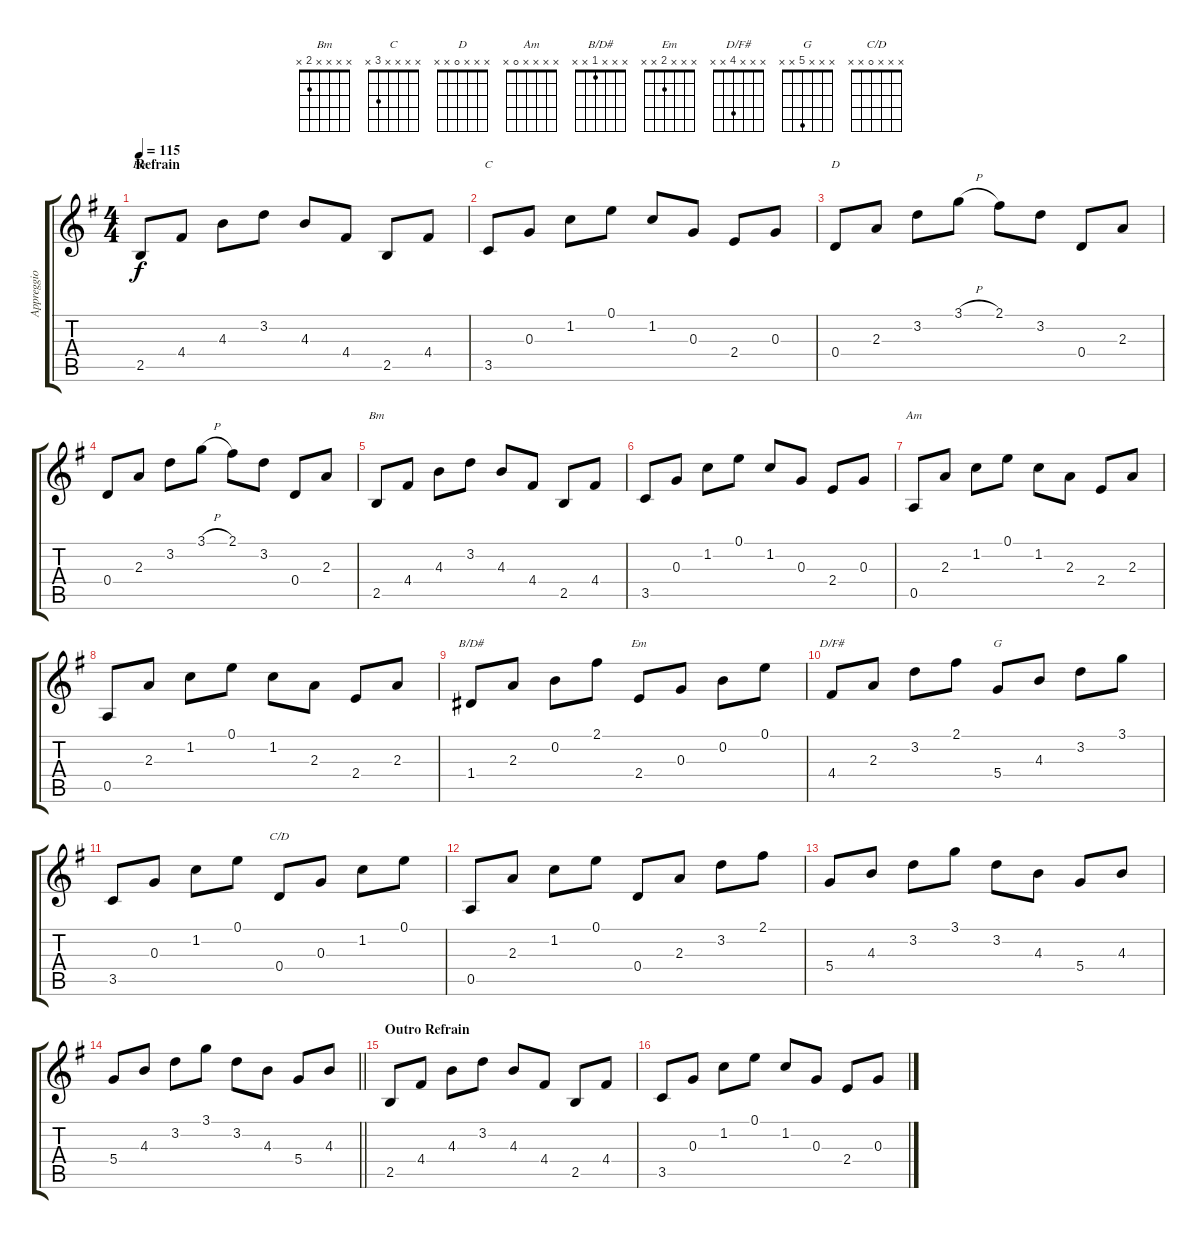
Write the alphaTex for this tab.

\track ("Appreggio Guitar" "Appreggio ") {instrument acousticguitarsteel}
\staff {score tabs}
\tuning (E4 B3 G3 D3 A2 E2) {hide}
\chord ("Bm" 2 3 4 0 2 x)
\chord ("C" x x x x 3 x)
\chord ("D" x x x 0 x x)
\chord ("Bm" x x x x 2 x)
\chord ("Am" x x x x 0 x)
\chord ("B/D#" x x x 1 x x)
\chord ("Em" x x x 2 x x)
\chord ("D/F#" x x x 4 x x)
\chord ("G" x x x 5 x x)
\chord ("C/D" x x x 0 x x)
\ts (4 4)
\section ("" "Refrain")
\tempo 115
\clef g2
\ks eminor
2.5.8{ch "Bm" dy f} 4.4.8 4.3.8 3.2.8 4.3.8 4.4.8 2.5.8 4.4.8 |
3.5.8{ch "C"} 0.3.8 1.2.8 0.1.8 1.2.8 0.3.8 2.4.8 0.3.8 |
0.4.8{ch "D"} 2.3.8 3.2.8 3.1{h}.8 2.1.8 3.2.8 0.4.8 2.3.8 |
0.4.8 2.3.8 3.2.8 3.1{h}.8 2.1.8 3.2.8 0.4.8 2.3.8 |
2.5.8{ch "Bm"} 4.4.8 4.3.8 3.2.8 4.3.8 4.4.8 2.5.8 4.4.8 |
3.5.8 0.3.8 1.2.8 0.1.8 1.2.8 0.3.8 2.4.8 0.3.8 |
0.5.8{ch "Am"} 2.3.8 1.2.8 0.1.8 1.2.8 2.3.8 2.4.8 2.3.8 |
0.5.8 2.3.8 1.2.8 0.1.8 1.2.8 2.3.8 2.4.8 2.3.8 |
1.4.8{ch "B/D#"} 2.3.8 0.2.8 2.1.8 2.4.8{ch "Em"} 0.3.8 0.2.8 0.1.8 |
4.4.8{ch "D/F#"} 2.3.8 3.2.8 2.1.8 5.4.8{ch "G"} 4.3.8 3.2.8 3.1.8 |
3.5.8 0.3.8 1.2.8 0.1.8 0.4.8{ch "C/D"} 0.3.8 1.2.8 0.1.8 |
0.5.8 2.3.8 1.2.8 0.1.8 0.4.8 2.3.8 3.2.8 2.1.8 |
5.4.8 4.3.8 3.2.8 3.1.8 3.2.8 4.3.8 5.4.8 4.3.8 |
\barLineRight lightlight
5.4.8 4.3.8 3.2.8 3.1.8 3.2.8 4.3.8 5.4.8 4.3.8 |
\section ("" "Outro Refrain")
2.5.8 4.4.8 4.3.8 3.2.8 4.3.8 4.4.8 2.5.8 4.4.8 |
3.5.8 0.3.8 1.2.8 0.1.8 1.2.8 0.3.8 2.4.8 0.3.8
